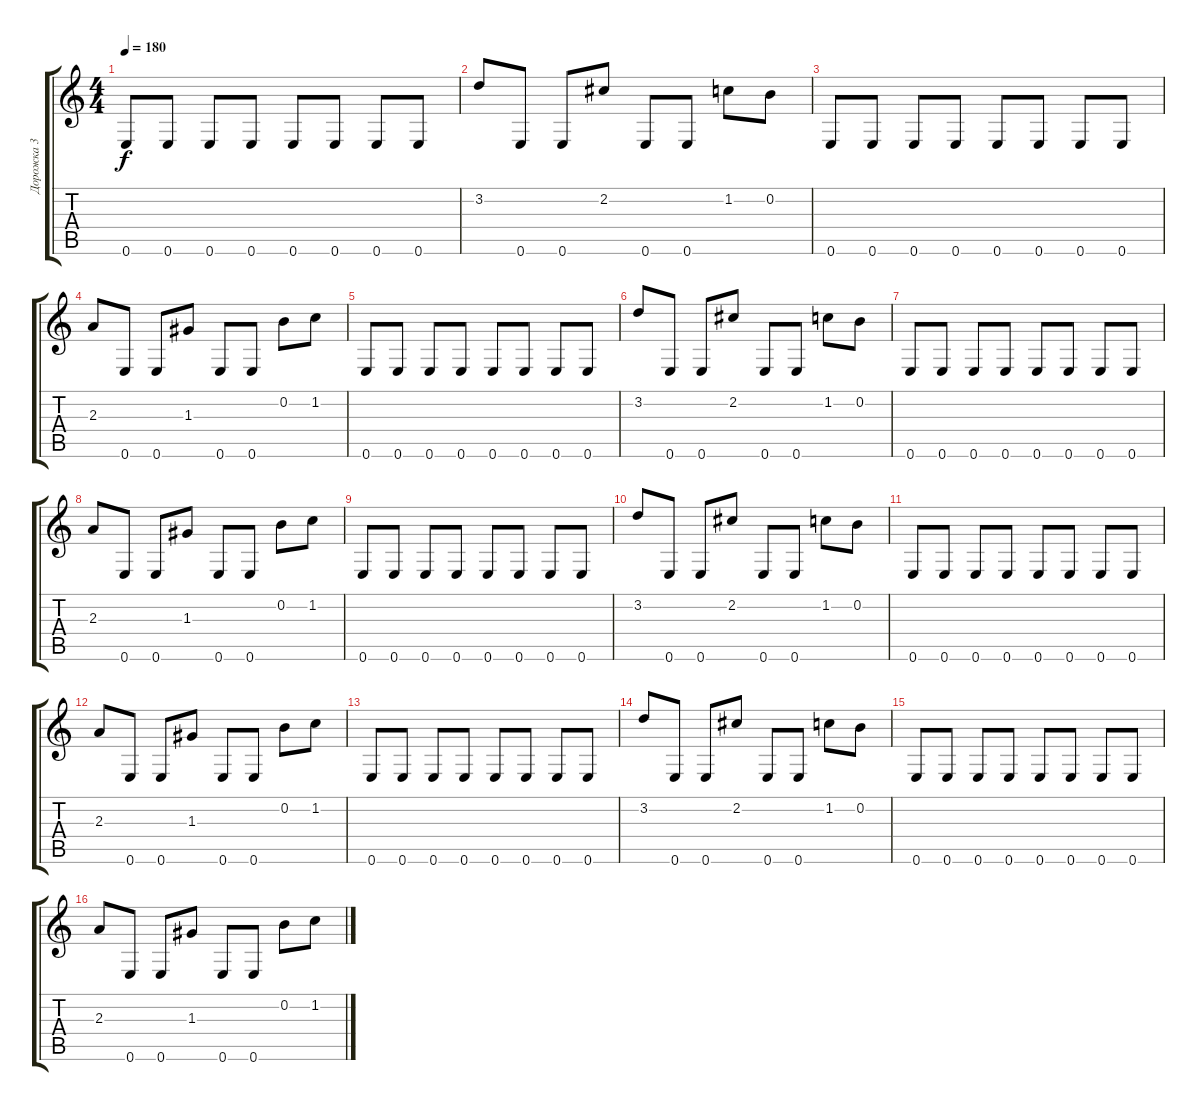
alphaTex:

\track ("Дорожка 3" "Дорожка 3") {instrument distortionguitar}
\staff {score tabs}
\tuning (E4 B3 G3 D3 A2 E2) {hide}
\ts (4 4)
\tempo 180
\clef g2
\ks c
0.6.8{dy f} 0.6.8 0.6.8 0.6.8 0.6.8 0.6.8 0.6.8 0.6.8 |
3.2.8 0.6.8 0.6.8 2.2.8 0.6.8 0.6.8 1.2.8 0.2.8 |
0.6.8 0.6.8 0.6.8 0.6.8 0.6.8 0.6.8 0.6.8 0.6.8 |
2.3.8 0.6.8 0.6.8 1.3.8 0.6.8 0.6.8 0.2.8 1.2.8 |
0.6.8 0.6.8 0.6.8 0.6.8 0.6.8 0.6.8 0.6.8 0.6.8 |
3.2.8 0.6.8 0.6.8 2.2.8 0.6.8 0.6.8 1.2.8 0.2.8 |
0.6.8 0.6.8 0.6.8 0.6.8 0.6.8 0.6.8 0.6.8 0.6.8 |
2.3.8 0.6.8 0.6.8 1.3.8 0.6.8 0.6.8 0.2.8 1.2.8 |
0.6.8 0.6.8 0.6.8 0.6.8 0.6.8 0.6.8 0.6.8 0.6.8 |
3.2.8 0.6.8 0.6.8 2.2.8 0.6.8 0.6.8 1.2.8 0.2.8 |
0.6.8 0.6.8 0.6.8 0.6.8 0.6.8 0.6.8 0.6.8 0.6.8 |
2.3.8 0.6.8 0.6.8 1.3.8 0.6.8 0.6.8 0.2.8 1.2.8 |
0.6.8 0.6.8 0.6.8 0.6.8 0.6.8 0.6.8 0.6.8 0.6.8 |
3.2.8 0.6.8 0.6.8 2.2.8 0.6.8 0.6.8 1.2.8 0.2.8 |
0.6.8 0.6.8 0.6.8 0.6.8 0.6.8 0.6.8 0.6.8 0.6.8 |
2.3.8 0.6.8 0.6.8 1.3.8 0.6.8 0.6.8 0.2.8 1.2.8
